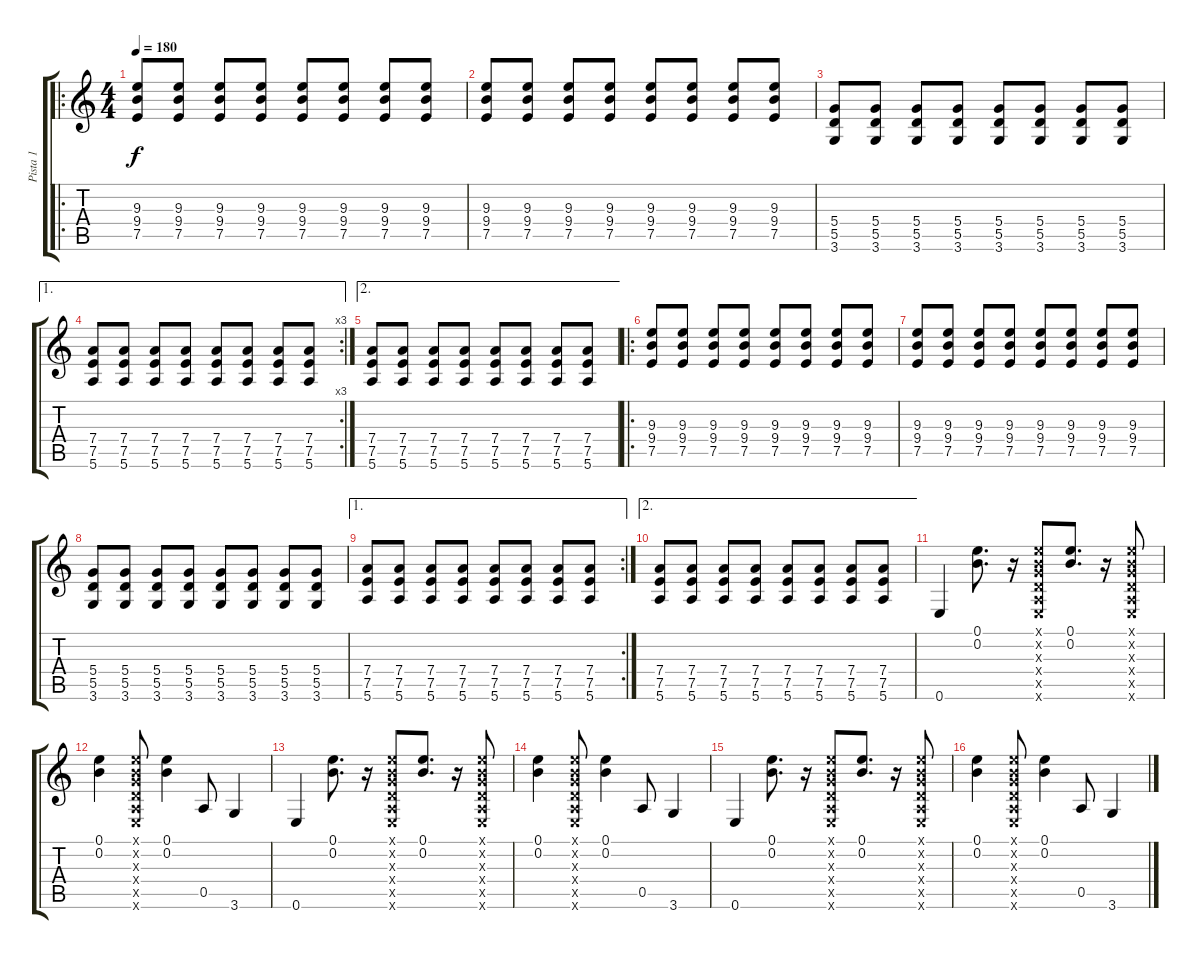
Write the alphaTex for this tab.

\track ("Pista 1" "Pista 1") {instrument distortionguitar}
\staff {score tabs}
\tuning (E4 B3 G3 D3 A2 E2) {hide}
\ro
\ts (4 4)
\tempo 180
\clef g2
\ks c
(9.3 9.4 7.5).8{dy f} (9.3 9.4 7.5).8 (9.3 9.4 7.5).8 (9.3 9.4 7.5).8 (9.3 9.4 7.5).8 (9.3 9.4 7.5).8 (9.3 9.4 7.5).8 (9.3 9.4 7.5).8 |
(9.3 9.4 7.5).8 (9.3 9.4 7.5).8 (9.3 9.4 7.5).8 (9.3 9.4 7.5).8 (9.3 9.4 7.5).8 (9.3 9.4 7.5).8 (9.3 9.4 7.5).8 (9.3 9.4 7.5).8 |
(5.4 5.5 3.6).8 (5.4 5.5 3.6).8 (5.4 5.5 3.6).8 (5.4 5.5 3.6).8 (5.4 5.5 3.6).8 (5.4 5.5 3.6).8 (5.4 5.5 3.6).8 (5.4 5.5 3.6).8 |
\ae 1
\rc 3
(7.4 7.5 5.6).8 (7.4 7.5 5.6).8 (7.4 7.5 5.6).8 (7.4 7.5 5.6).8 (7.4 7.5 5.6).8 (7.4 7.5 5.6).8 (7.4 7.5 5.6).8 (7.4 7.5 5.6).8 |
\ae 2
(7.4 7.5 5.6).8 (7.4 7.5 5.6).8 (7.4 7.5 5.6).8 (7.4 7.5 5.6).8 (7.4 7.5 5.6).8 (7.4 7.5 5.6).8 (7.4 7.5 5.6).8 (7.4 7.5 5.6).8 |
\ro
(9.3 9.4 7.5).8 (9.3 9.4 7.5).8 (9.3 9.4 7.5).8 (9.3 9.4 7.5).8 (9.3 9.4 7.5).8 (9.3 9.4 7.5).8 (9.3 9.4 7.5).8 (9.3 9.4 7.5).8 |
(9.3 9.4 7.5).8 (9.3 9.4 7.5).8 (9.3 9.4 7.5).8 (9.3 9.4 7.5).8 (9.3 9.4 7.5).8 (9.3 9.4 7.5).8 (9.3 9.4 7.5).8 (9.3 9.4 7.5).8 |
(5.4 5.5 3.6).8 (5.4 5.5 3.6).8 (5.4 5.5 3.6).8 (5.4 5.5 3.6).8 (5.4 5.5 3.6).8 (5.4 5.5 3.6).8 (5.4 5.5 3.6).8 (5.4 5.5 3.6).8 |
\ae 1
\rc 2
(7.4 7.5 5.6).8 (7.4 7.5 5.6).8 (7.4 7.5 5.6).8 (7.4 7.5 5.6).8 (7.4 7.5 5.6).8 (7.4 7.5 5.6).8 (7.4 7.5 5.6).8 (7.4 7.5 5.6).8 |
\ae 2
(7.4 7.5 5.6).8 (7.4 7.5 5.6).8 (7.4 7.5 5.6).8 (7.4 7.5 5.6).8 (7.4 7.5 5.6).8 (7.4 7.5 5.6).8 (7.4 7.5 5.6).8 (7.4 7.5 5.6).8 |
0.6.4 (0.1 0.2).8{d} r.16 (0.1{x} 0.2{x} 0.3{x} 0.4{x} 0.5{x} 0.6{x}).8 (0.1 0.2).8{d} r.16 (0.1{x} 0.2{x} 0.3{x} 0.4{x} 0.5{x} 0.6{x}).8 |
(0.1 0.2).4 (0.1{x} 0.2{x} 0.3{x} 0.4{x} 0.5{x} 0.6{x}).8 (0.1 0.2).4 0.5.8 3.6.4 |
0.6.4 (0.1 0.2).8{d} r.16 (0.1{x} 0.2{x} 0.3{x} 0.4{x} 0.5{x} 0.6{x}).8 (0.1 0.2).8{d} r.16 (0.1{x} 0.2{x} 0.3{x} 0.4{x} 0.5{x} 0.6{x}).8 |
(0.1 0.2).4 (0.1{x} 0.2{x} 0.3{x} 0.4{x} 0.5{x} 0.6{x}).8 (0.1 0.2).4 0.5.8 3.6.4 |
0.6.4 (0.1 0.2).8{d} r.16 (0.1{x} 0.2{x} 0.3{x} 0.4{x} 0.5{x} 0.6{x}).8 (0.1 0.2).8{d} r.16 (0.1{x} 0.2{x} 0.3{x} 0.4{x} 0.5{x} 0.6{x}).8 |
(0.1 0.2).4 (0.1{x} 0.2{x} 0.3{x} 0.4{x} 0.5{x} 0.6{x}).8 (0.1 0.2).4 0.5.8 3.6.4
